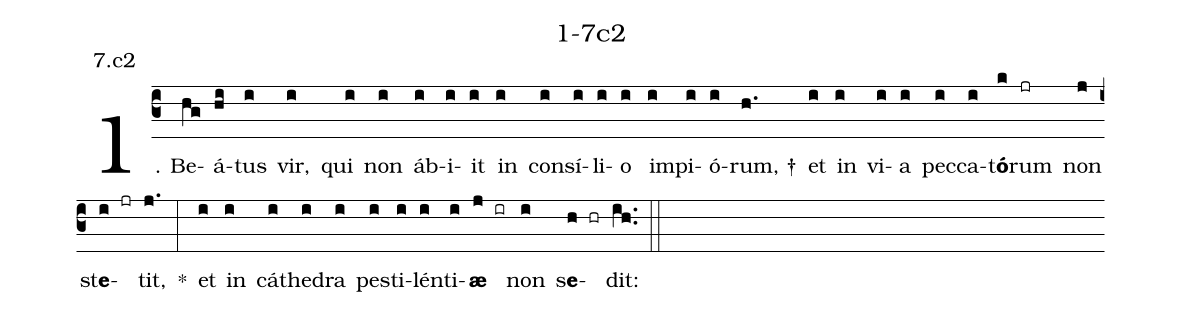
name: 1-7c2;
annotation: 7.c2;
%%
(c3)1. Be(hg)á(hi)tus(i) vir,(i) qui(i) non(i) áb(i)i(i)it(i) in(i) con(i)sí(i)li(i)o(i) im(i)pi(i)ó(i)rum, †(h.) et(i) in(i) vi(i)a(i) pec(i)ca(i)t<b>ó</b>(k)rum(jr) non(j) st<b>e</b>(i jr)tit,(j.) *(:) et(i) in(i) cá(i)the(i)dra(i) pes(i)ti(i)lén(i)ti(i)<b>æ</b>(j ir) non(i) s<b>e</b>(h hr)dit:(ih..) (::)
